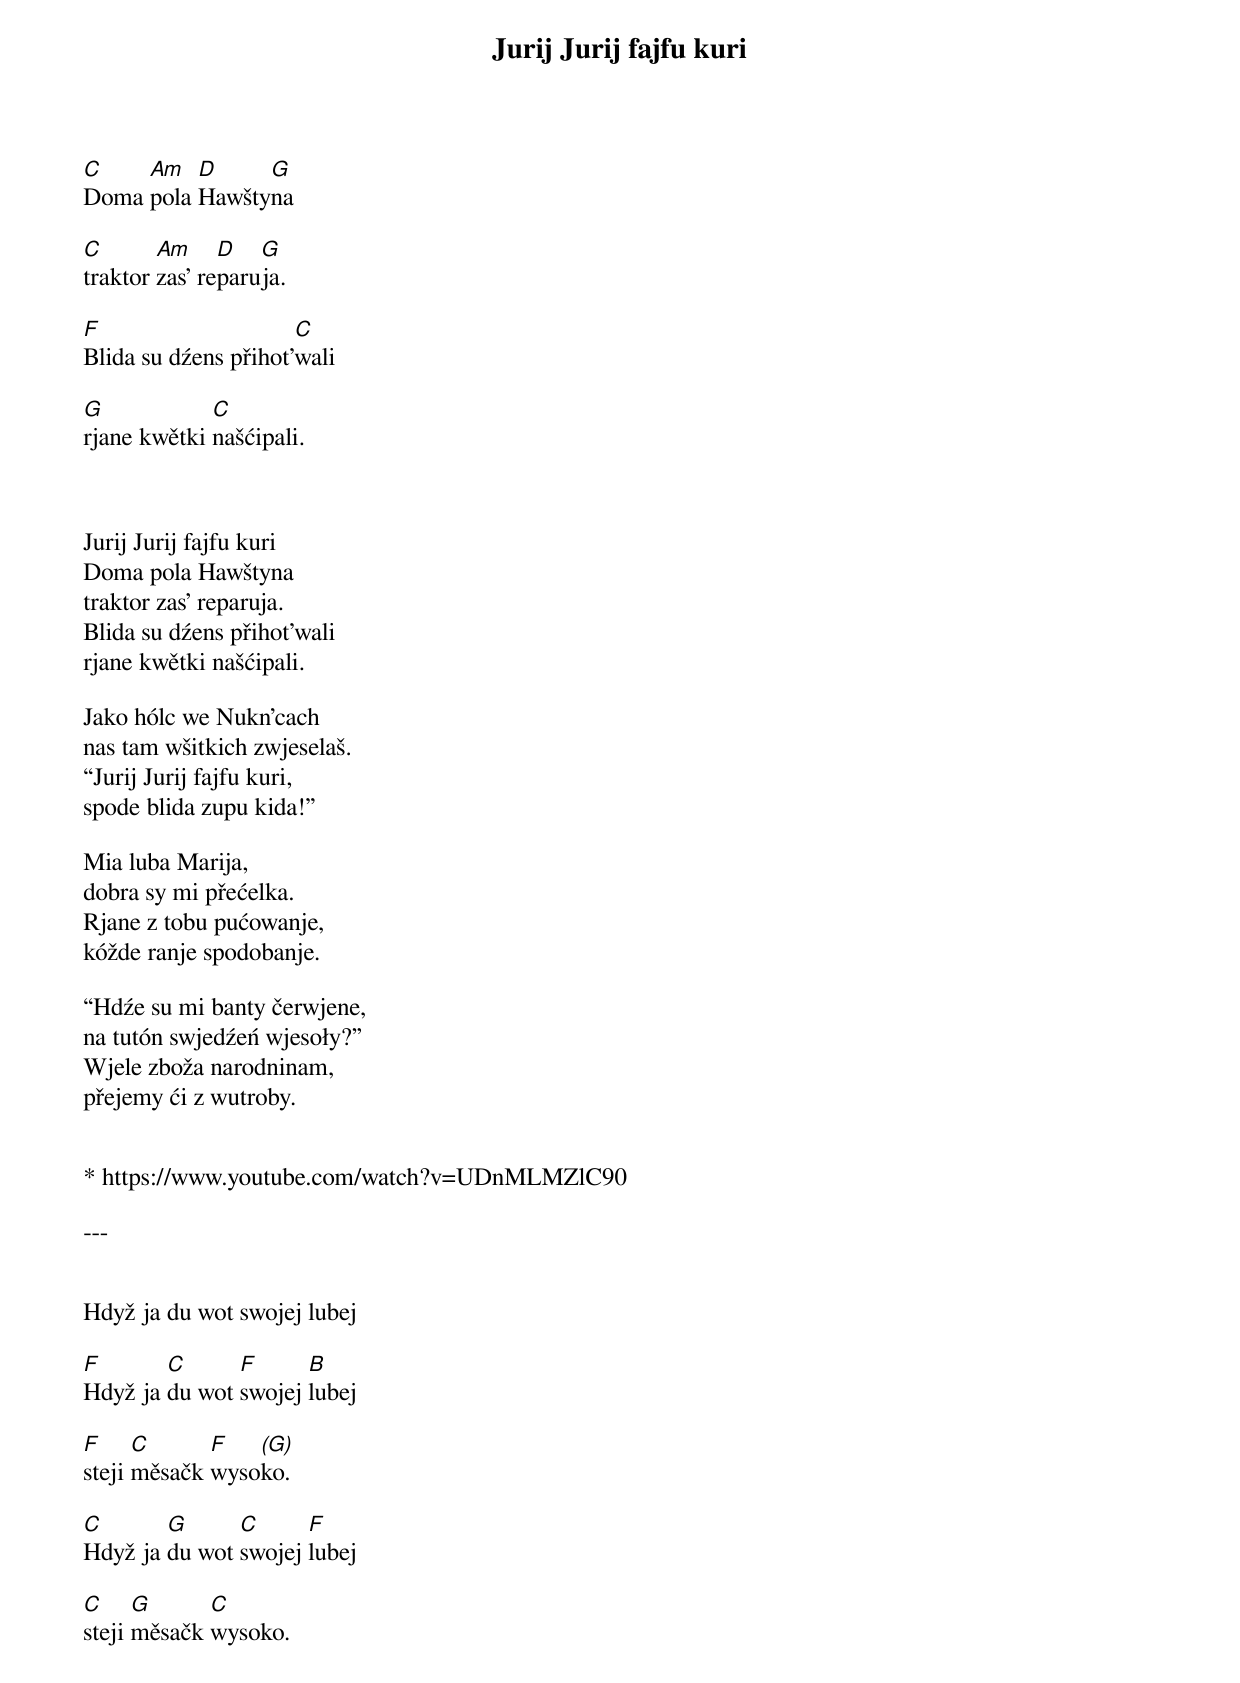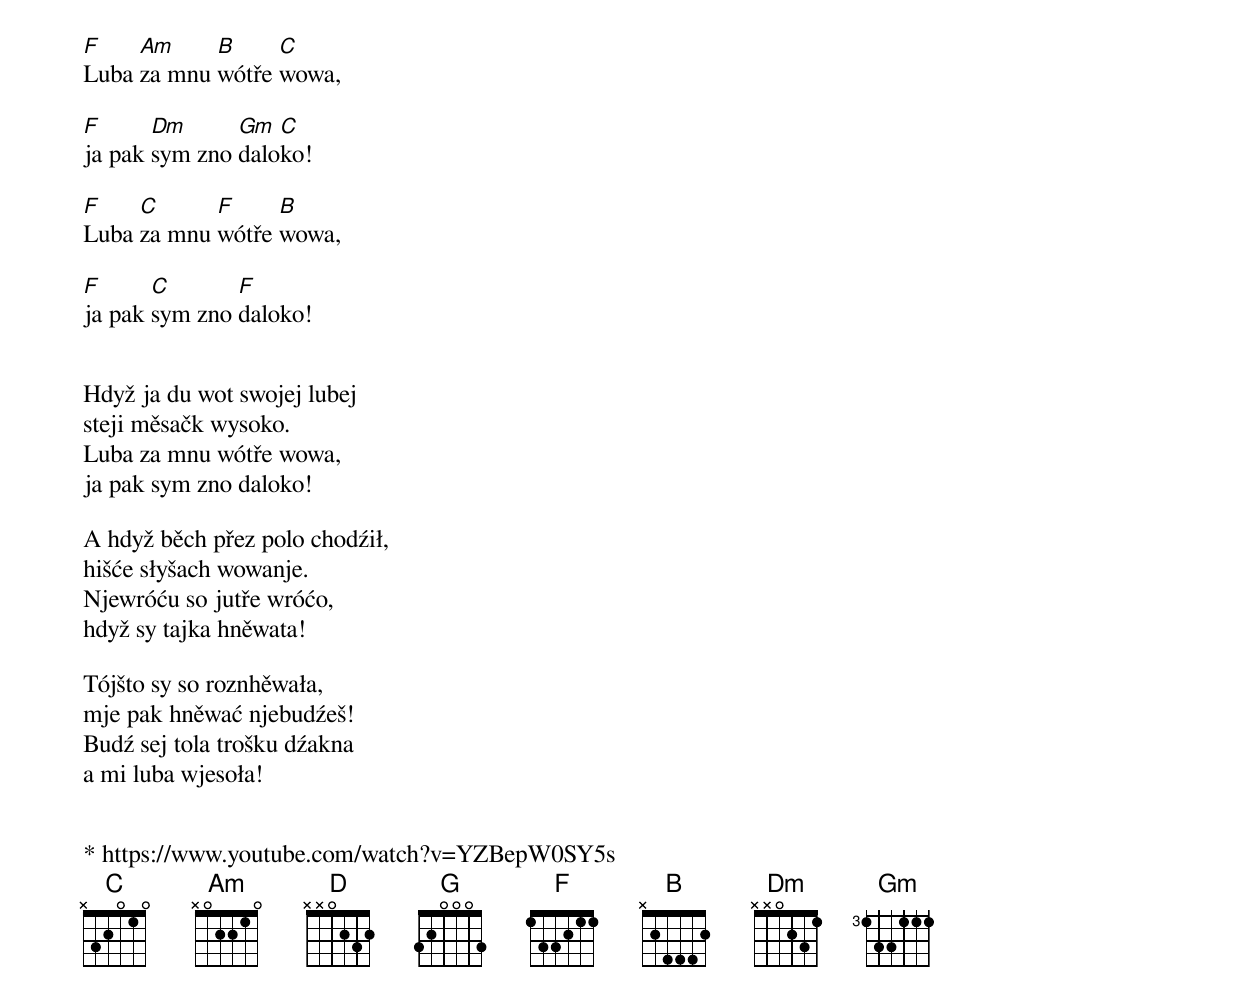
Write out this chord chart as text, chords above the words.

Jurij Jurij fajfu kuri


C    Am   D     G
Doma pola Hawštyna

C       Am     D   G
traktor zas’ reparuja.

F                     C
Blida su dźens přihot’wali

G            C
rjane kwětki našćipali.



Jurij Jurij fajfu kuri
Doma pola Hawštyna
traktor zas’ reparuja.
Blida su dźens přihot’wali
rjane kwětki našćipali.

Jako hólc we Nukn’cach
nas tam wšitkich zwjeselaš.
“Jurij Jurij fajfu kuri,
spode blida zupu kida!”

Mia luba Marija,
dobra sy mi přećelka.
Rjane z tobu pućowanje,
kóžde ranje spodobanje.

“Hdźe su mi banty čerwjene,
na tutón swjedźeń wjesoły?”
Wjele zboža narodninam,
přejemy ći z wutroby.


* https://www.youtube.com/watch?v=UDnMLMZlC90

---


Hdyž ja du wot swojej lubej

F       C      F      B
Hdyž ja du wot swojej lubej

F     C      F   (G)
steji měsačk wysoko.

C       G      C      F
Hdyž ja du wot swojej lubej

C     G      C
steji měsačk wysoko.

F    Am     B     C
Luba za mnu wótře wowa,

F      Dm      Gm  C
ja pak sym zno daloko!

F    C      F     B
Luba za mnu wótře wowa,

F      C       F
ja pak sym zno daloko!


Hdyž ja du wot swojej lubej
steji měsačk wysoko.
Luba za mnu wótře wowa,
ja pak sym zno daloko!

A hdyž běch přez polo chodźił,
hišće słyšach wowanje.
Njewróću so jutře wróćo,
hdyž sy tajka hněwata!

Tójšto sy so roznhěwała,
mje pak hněwać njebudźeš!
Budź sej tola trošku dźakna
a mi luba wjesoła!


* https://www.youtube.com/watch?v=YZBepW0SY5s
